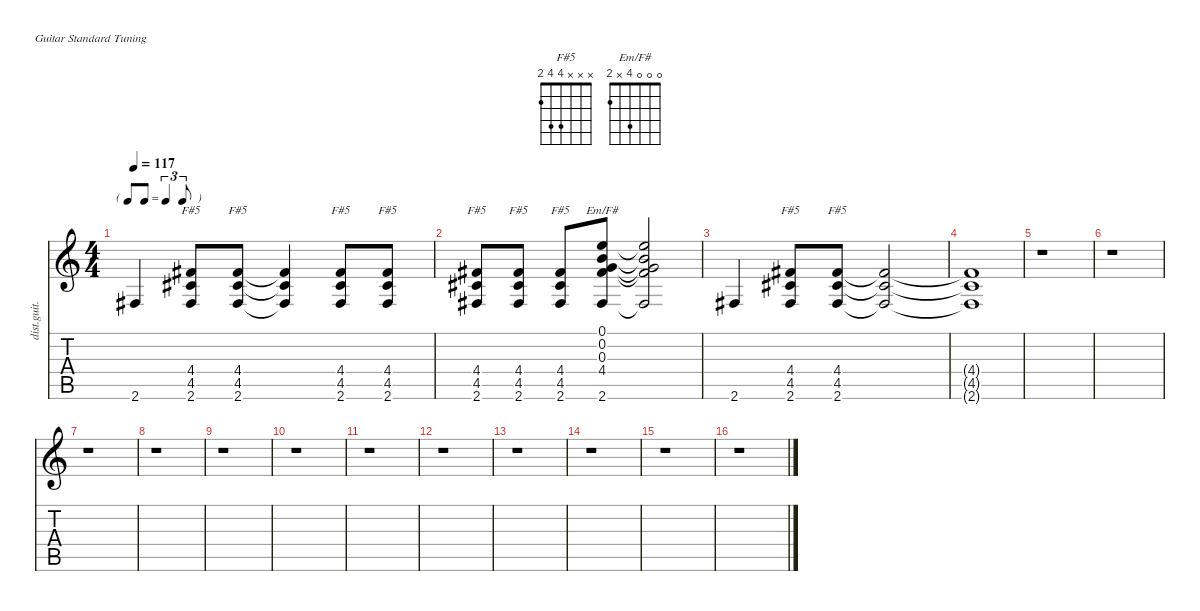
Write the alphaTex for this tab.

\defaultSystemsLayout 4
\hideDynamics
\bracketExtendMode nobrackets
\otherSystemsTrackNameOrientation horizontal
\track ("Guitare Rythm Disto" "dist.guit.") {instrument distortionguitar}
\staff {score tabs}
\tuning (E4 B3 G3 D3 A2 E2)
\chord ("F#5" x x x 4 4 2)
\chord ("Em/F#" 0 0 0 4 x 2)
\ts (4 4)
\tf triplet8th
\tempo 117
\clef g2
\ks c
2.6{acc #}.4{dy f beam Up} (4.4{acc #} 4.5{acc #} 2.6{acc #}).8{ch "F#5" beam Up} (4.4{acc #} 4.5{acc #} 2.6{acc #}).8{ch "F#5" beam Up} (4.4{t acc #} 4.5{t acc #} 2.6{t acc #}).4{beam Up} (4.4{acc #} 4.5{acc #} 2.6{acc #}).8{ch "F#5" beam Up} (4.4{acc #} 4.5{acc #} 2.6{acc #}).8{ch "F#5" beam Up} |
(4.4{acc #} 4.5{acc #} 2.6{acc #}).8{ch "F#5" beam Up} (4.4{acc #} 4.5{acc #} 2.6{acc #}).8{ch "F#5" beam Up} (4.4{acc #} 4.5{acc #} 2.6{acc #}).8{ch "F#5" beam Up} (0.1 0.2 0.3 4.4{acc #} 2.6{acc #}).8{ch "Em/F#" beam Up} (0.1{t} 0.2{t} 0.3{t} 4.4{t acc #} 2.6{t acc #}).2{beam Up} |
2.6{acc #}.4{beam Up} (4.4{acc #} 4.5{acc #} 2.6{acc #}).8{ch "F#5" beam Up} (4.4{acc #} 4.5{acc #} 2.6{acc #}).8{ch "F#5" beam Up} (4.4{t acc #} 4.5{t acc #} 2.6{t acc #}).2{beam Up} |
(4.4{t acc #} 4.5{t acc #} 2.6{t acc #}).1{beam Up} |
r.1{beam Down} |
r.1{beam Down} |
r.1{beam Down} |
r.1{beam Down} |
r.1{beam Down} |
r.1{beam Down} |
r.1{beam Down} |
r.1{beam Down} |
r.1{beam Down} |
r.1{beam Down} |
r.1{beam Down} |
r.1{beam Down}
